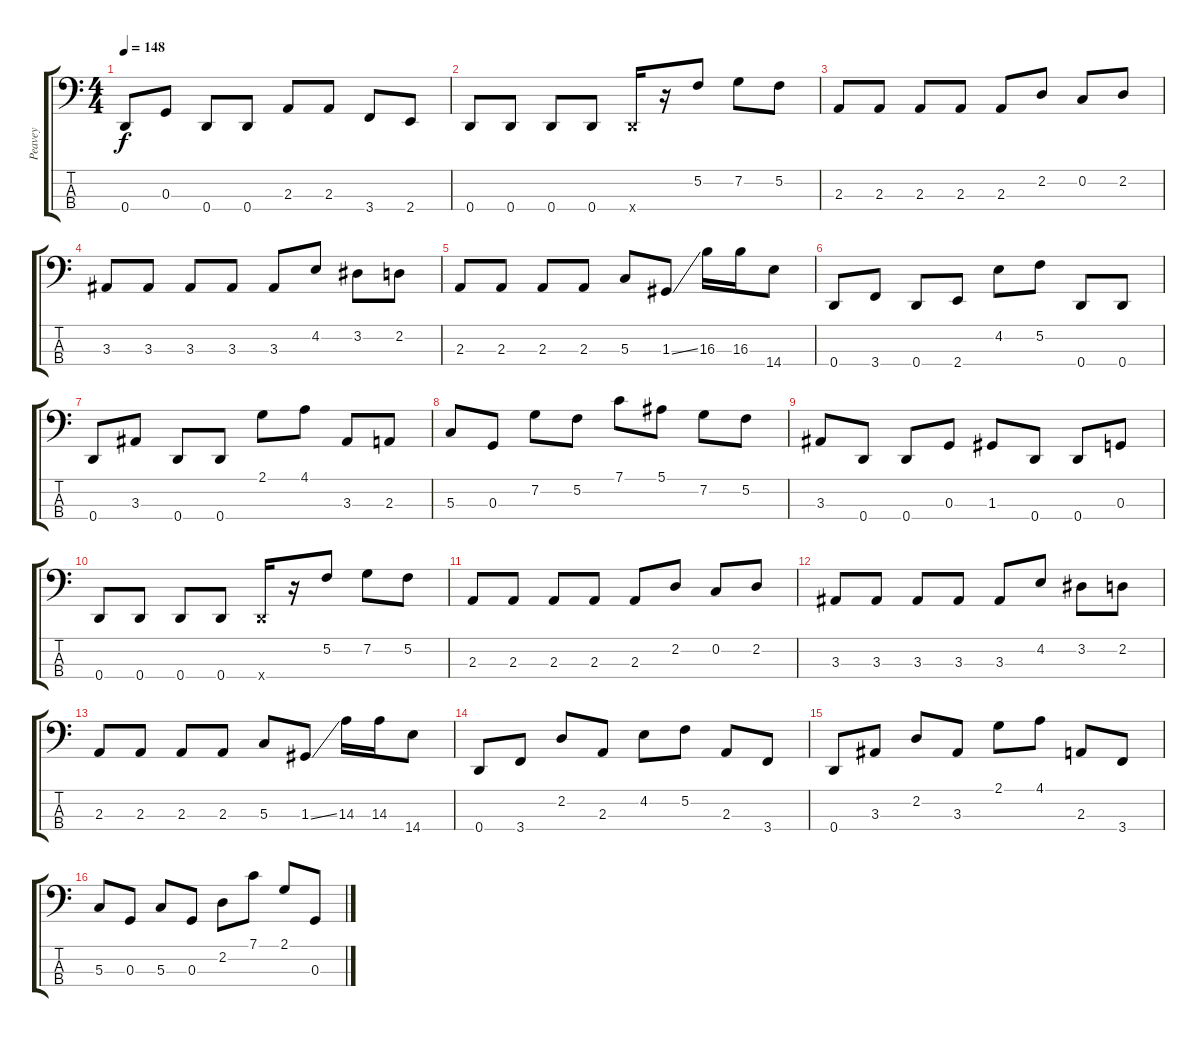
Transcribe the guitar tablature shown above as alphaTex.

\track ("Peavey" "Peavey") {instrument electricbasspick}
\staff {score tabs}
\tuning (F2 C2 G1 D1) {hide}
\ts (4 4)
\tempo 148
\clef f4
\ks c
0.4.8{dy f} 0.3.8 0.4.8 0.4.8 2.3.8 2.3.8 3.4.8 2.4.8 |
0.4.8 0.4.8 0.4.8 0.4.8 0.4{x}.16{instrument slapbass1} r.16 5.2.8 7.2.8 5.2.8 |
2.3.8{instrument electricbasspick} 2.3.8 2.3.8 2.3.8 2.3.8 2.2.8 0.2.8 2.2.8 |
3.3.8 3.3.8 3.3.8 3.3.8 3.3.8 4.2.8 3.2.8 2.2.8 |
2.3.8 2.3.8 2.3.8 2.3.8 5.3.8 1.3{ss}.8 16.3.16 16.3.16 14.4.8 |
0.4.8 3.4.8 0.4.8 2.4.8 4.2.8 5.2.8 0.4.8 0.4.8 |
0.4.8 3.3.8 0.4.8 0.4.8 2.1.8 4.1.8 3.3.8 2.3.8 |
5.3.8 0.3.8 7.2.8 5.2.8 7.1.8 5.1.8 7.2.8 5.2.8 |
3.3.8 0.4.8 0.4.8 0.3.8 1.3.8 0.4.8 0.4.8 0.3.8 |
0.4.8 0.4.8 0.4.8 0.4.8 0.4{x}.16{instrument slapbass1} r.16 5.2.8 7.2.8 5.2.8 |
2.3.8{instrument electricbasspick} 2.3.8 2.3.8 2.3.8 2.3.8 2.2.8 0.2.8 2.2.8 |
3.3.8 3.3.8 3.3.8 3.3.8 3.3.8 4.2.8 3.2.8 2.2.8 |
2.3.8 2.3.8 2.3.8 2.3.8 5.3.8 1.3{ss}.8 14.3.16 14.3.16 14.4.8 |
0.4.8 3.4.8 2.2.8 2.3.8 4.2.8 5.2.8 2.3.8 3.4.8 |
0.4.8 3.3.8 2.2.8 3.3.8 2.1.8 4.1.8 2.3.8 3.4.8 |
5.3.8 0.3.8 5.3.8 0.3.8 2.2.8 7.1.8 2.1.8 0.3.8
